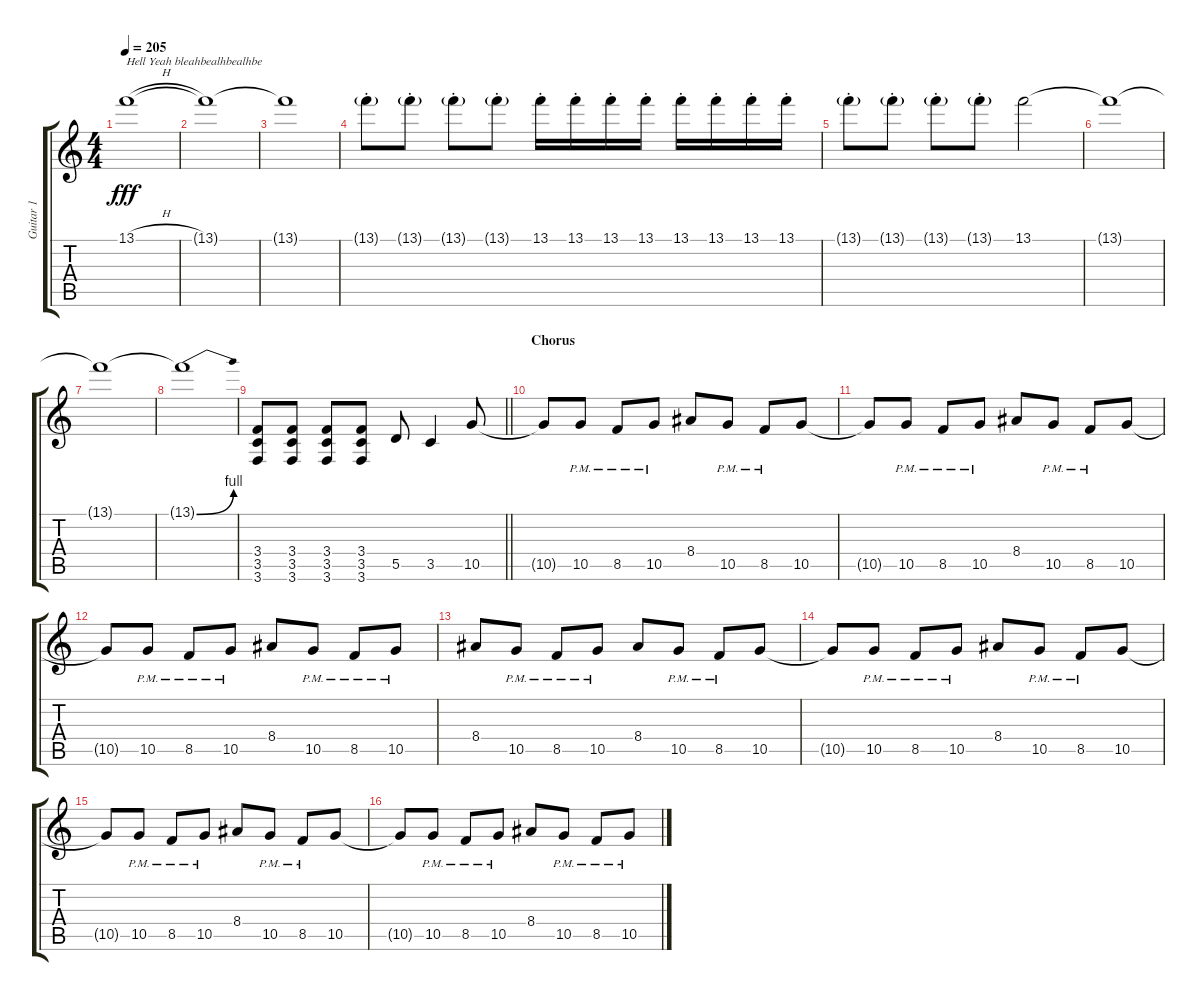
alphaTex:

\track ("Guitar 1" "Guitar 1") {instrument distortionguitar}
\staff {score tabs}
\tuning (E4 B3 G3 D3 A2 D2) {hide}
\ts (4 4)
\tempo 205
\clef g2
\ks c
13.1{h t}.1{txt "Hell Yeah bleahbealhbealhbe" dy fff} |
13.1{t}.1 |
13.1{t}.1 |
13.1{g st}.8 13.1{g st}.8 13.1{g st}.8 13.1{g st}.8 13.1{st}.16 13.1{st}.16 13.1{st}.16 13.1{st}.16 13.1{st}.16 13.1{st}.16 13.1{st}.16 13.1{st}.16 |
13.1{g st}.8 13.1{g st}.8 13.1{g st}.8 13.1{g st}.8 13.1.2 |
13.1{t}.1 |
13.1{t}.1 |
13.1{be (bend 0 0 60 4) t}.1 |
\barLineRight lightlight
(3.4 3.5 3.6).8{volume 13} (3.4 3.5 3.6).8 (3.4 3.5 3.6).8 (3.4 3.5 3.6).8 5.5.8 3.5.4 10.5.8 |
\section ("" "Chorus")
10.5{t}.8 10.5{pm}.8 8.5{pm}.8 10.5{pm}.8 8.4.8 10.5{pm}.8 8.5{pm}.8 10.5.8 |
10.5{t}.8 10.5{pm}.8 8.5{pm}.8 10.5{pm}.8 8.4.8 10.5{pm}.8 8.5{pm}.8 10.5.8 |
10.5{t}.8 10.5{pm}.8 8.5{pm}.8 10.5{pm}.8 8.4.8 10.5{pm}.8 8.5{pm}.8 10.5{pm}.8 |
8.4.8 10.5{pm}.8 8.5{pm}.8 10.5{pm}.8 8.4.8 10.5{pm}.8 8.5{pm}.8 10.5.8 |
10.5{t}.8 10.5{pm}.8 8.5{pm}.8 10.5{pm}.8 8.4.8 10.5{pm}.8 8.5{pm}.8 10.5.8 |
10.5{t}.8 10.5{pm}.8 8.5{pm}.8 10.5{pm}.8 8.4.8 10.5{pm}.8 8.5{pm}.8 10.5.8 |
10.5{t}.8 10.5{pm}.8 8.5{pm}.8 10.5{pm}.8 8.4.8 10.5{pm}.8 8.5{pm}.8 10.5{pm}.8
